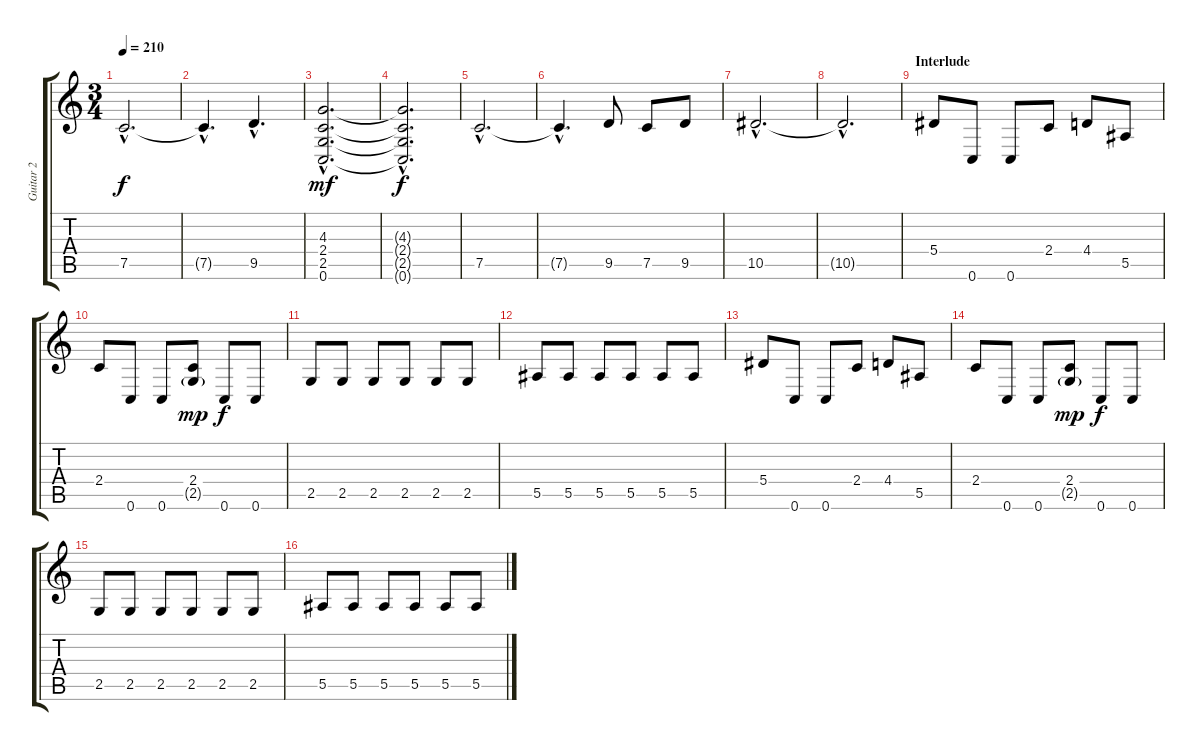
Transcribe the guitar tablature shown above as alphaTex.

\track ("Guitar 2" "Guitar 2") {instrument distortionguitar}
\staff {score tabs}
\tuning (C4 G3 Eb3 Bb2 F2 C2) {hide}
\ts (3 4)
\tempo 210
\clef g2
\ks c
7.5{hac}.2{d dy f} |
7.5{hac t}.4{d} 9.5{hac}.4{d} |
(4.3{hac} 2.4{hac} 2.5{hac} 0.6{hac}).2{d dy mf} |
(4.3{hac t} 2.4{hac t} 2.5{hac t} 0.6{hac t}).2{d dy f} |
7.5{hac}.2{d} |
7.5{hac t}.4{d} 9.5.8 7.5.8 9.5.8 |
10.5{hac}.2{d} |
10.5{hac t}.2{d} |
\section ("" "Interlude")
5.4.8{volume 15} 0.6.8 0.6.8 2.4.8 4.4.8 5.5.8 |
2.4.8 0.6.8 0.6.8 (2.4 2.5{g}).8{dy mp} 0.6.8{dy f} 0.6.8 |
2.5.8 2.5.8 2.5.8 2.5.8 2.5.8 2.5.8 |
5.5.8 5.5.8 5.5.8 5.5.8 5.5.8 5.5.8 |
5.4.8 0.6.8 0.6.8 2.4.8 4.4.8 5.5.8 |
2.4.8 0.6.8 0.6.8 (2.4 2.5{g}).8{dy mp} 0.6.8{dy f} 0.6.8 |
2.5.8 2.5.8 2.5.8 2.5.8 2.5.8 2.5.8 |
5.5.8 5.5.8 5.5.8 5.5.8 5.5.8 5.5.8
